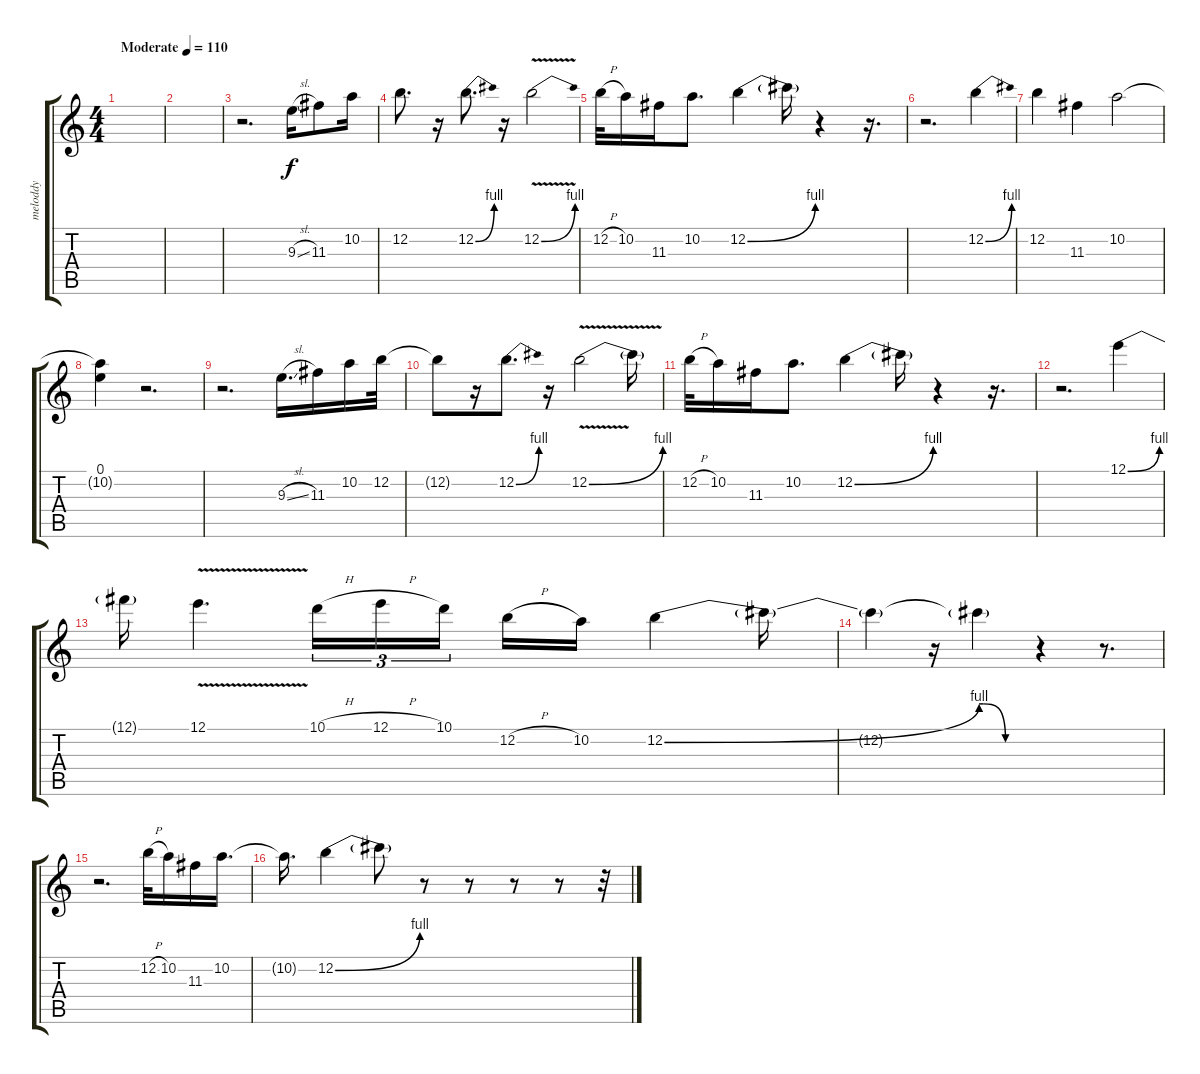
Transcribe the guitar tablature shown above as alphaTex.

\track ("meloddy" "meloddy") {instrument distortionguitar}
\staff {score tabs}
\tuning (E4 B3 G3 D3 A2 E2) {hide}
\ts (4 4)
\tempo (110 "Moderate")
\clef g2
\ks c
|
|
r.2{d} 9.3{sl}.16 11.3.8 10.2.16 |
12.2.8{d} r.16 12.2{be (bend 0 0 60 4)}.8{d} r.16 12.2{be (bend 0 0 60 4) v}.2 |
12.2{h}.32 10.2.16 11.3.16 10.2.8{d} 12.2{be (bend 0 0 60 4)}.4 12.2{t}.16 r.4 r.16{d} |
r.2{d} 12.2{be (bend 0 0 60 4)}.4 |
12.2.4 11.3.4 10.2.2 |
(0.1 10.2{t}).4 r.2{d} |
r.2{d} 9.3{sl}.16{d} 11.3.16 10.2.16 12.2.32 |
12.2{t}.8 r.16 12.2{be (bend 0 0 60 4)}.8{d} r.16 12.2{be (bend 0 0 60 4) v}.2 12.2{t}.16 |
12.2{h}.32 10.2.16 11.3.16 10.2.8{d} 12.2{be (bend 0 0 60 4)}.4 12.2{t}.16 r.4 r.16{d} |
r.2{d} 12.1{be (bend 0 0 60 4)}.4 |
12.1{t}.16 12.1{v}.4{d} 10.1{h}.16{tu (3 2)} 12.1{h}.16{tu (3 2)} 10.1.16{tu (3 2) beam splitsecondary} 12.2{h}.16 10.2.16 12.2{be (bend 0 0 60 4)}.4 12.2{t}.16 |
12.2{t}.4 r.16 12.2{be (custom 0 4 5 4 30 0 60 0) t}.4 r.4 r.8{d} |
r.2{d} 12.2{h}.32 10.2.16 11.3.16 10.2.16{d} |
10.2{t}.16{d} 12.2{be (bend 0 0 60 4)}.4 12.2{t}.8 r.8 r.8 r.8 r.8 r.32
